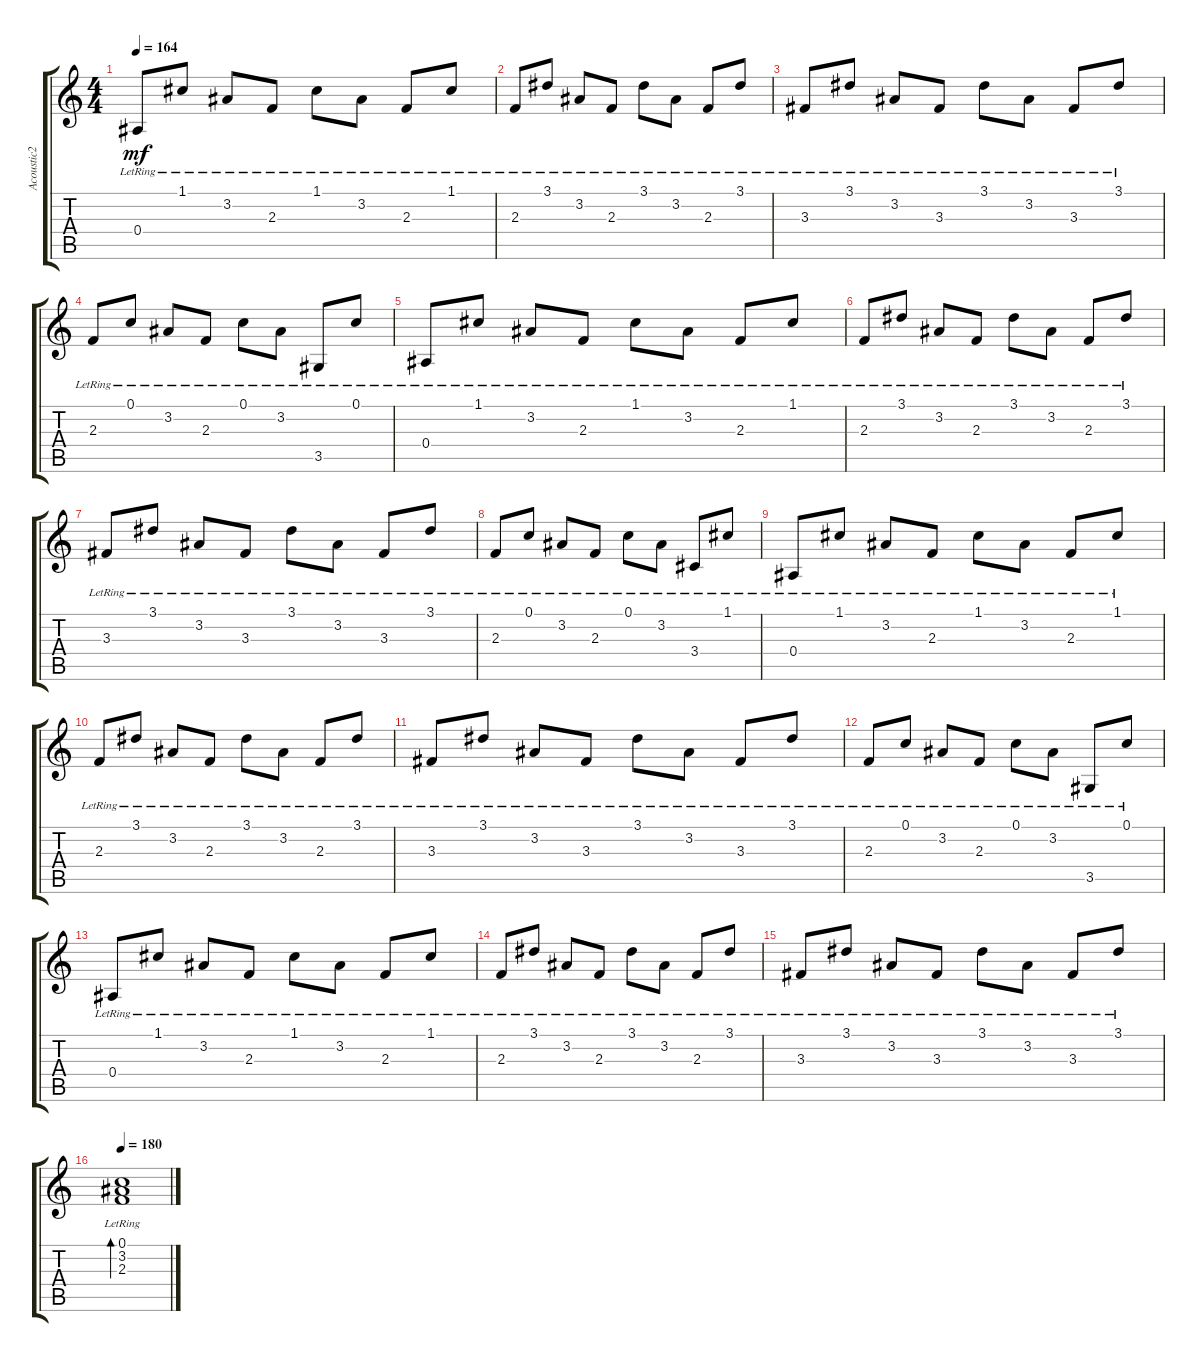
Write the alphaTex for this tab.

\track ("Acoustic2" "Acoustic2") {instrument acousticguitarsteel}
\staff {score tabs}
\tuning (C4 G3 Eb3 Bb2 F2 C2) {hide}
\ts (4 4)
\tempo 164
\clef g2
\ks c
0.4{lr}.8{dy mf} 1.1{lr}.8 3.2{lr}.8 2.3{lr}.8 1.1{lr}.8 3.2{lr}.8 2.3{lr}.8 1.1{lr}.8 |
2.3{lr}.8 3.1{lr}.8 3.2{lr}.8 2.3{lr}.8 3.1{lr}.8 3.2{lr}.8 2.3{lr}.8 3.1{lr}.8 |
3.3{lr}.8 3.1{lr}.8 3.2{lr}.8 3.3{lr}.8 3.1{lr}.8 3.2{lr}.8 3.3{lr}.8 3.1{lr}.8 |
2.3{lr}.8 0.1{lr}.8 3.2{lr}.8 2.3{lr}.8 0.1{lr}.8 3.2{lr}.8 3.5{lr}.8 0.1{lr}.8 |
0.4{lr}.8 1.1{lr}.8 3.2{lr}.8 2.3{lr}.8 1.1{lr}.8 3.2{lr}.8 2.3{lr}.8 1.1{lr}.8 |
2.3{lr}.8 3.1{lr}.8 3.2{lr}.8 2.3{lr}.8 3.1{lr}.8 3.2{lr}.8 2.3{lr}.8 3.1{lr}.8 |
3.3{lr}.8 3.1{lr}.8 3.2{lr}.8 3.3{lr}.8 3.1{lr}.8 3.2{lr}.8 3.3{lr}.8 3.1{lr}.8 |
2.3{lr}.8 0.1{lr}.8 3.2{lr}.8 2.3{lr}.8 0.1{lr}.8 3.2{lr}.8 3.4{lr}.8 1.1{lr}.8 |
0.4{lr}.8 1.1{lr}.8 3.2{lr}.8 2.3{lr}.8 1.1{lr}.8 3.2{lr}.8 2.3{lr}.8 1.1{lr}.8 |
2.3{lr}.8 3.1{lr}.8 3.2{lr}.8 2.3{lr}.8 3.1{lr}.8 3.2{lr}.8 2.3{lr}.8 3.1{lr}.8 |
3.3{lr}.8 3.1{lr}.8 3.2{lr}.8 3.3{lr}.8 3.1{lr}.8 3.2{lr}.8 3.3{lr}.8 3.1{lr}.8 |
2.3{lr}.8 0.1{lr}.8 3.2{lr}.8 2.3{lr}.8 0.1{lr}.8 3.2{lr}.8 3.5{lr}.8 0.1{lr}.8 |
0.4{lr}.8 1.1{lr}.8 3.2{lr}.8 2.3{lr}.8 1.1{lr}.8 3.2{lr}.8 2.3{lr}.8 1.1{lr}.8 |
2.3{lr}.8 3.1{lr}.8 3.2{lr}.8 2.3{lr}.8 3.1{lr}.8 3.2{lr}.8 2.3{lr}.8 3.1{lr}.8 |
3.3{lr}.8 3.1{lr}.8 3.2{lr}.8 3.3{lr}.8 3.1{lr}.8 3.2{lr}.8 3.3{lr}.8 3.1{lr}.8 |
\tempo 180
(0.1{lr} 3.2{lr} 2.3{lr}).1{bd 480}
